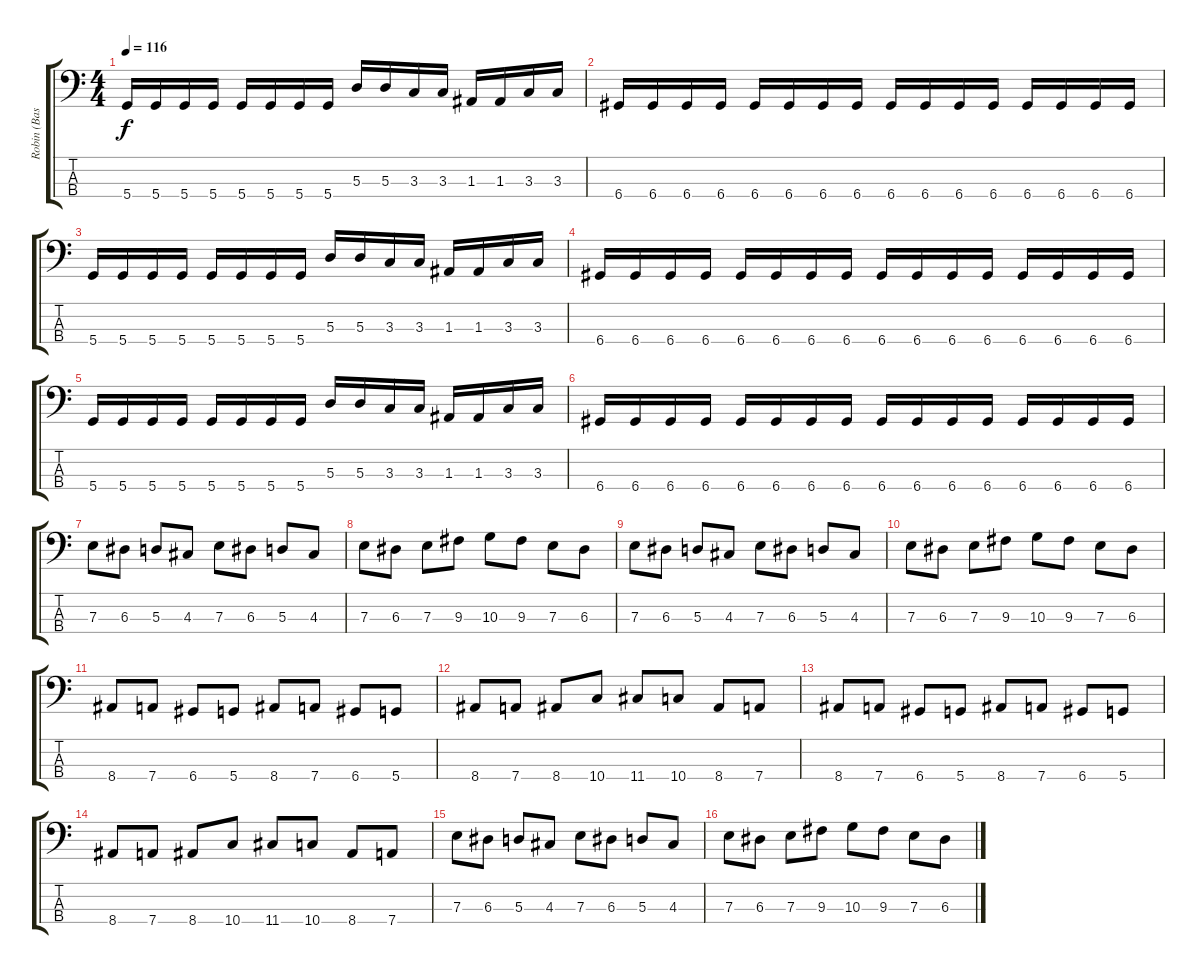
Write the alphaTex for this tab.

\track ("Robin (Bass)" "Robin (Bas") {instrument electricbassfinger}
\staff {score tabs}
\tuning (G2 D2 A1 D1) {hide}
\ts (4 4)
\tempo 116
\clef f4
\ks c
5.4.16{dy f} 5.4.16 5.4.16 5.4.16 5.4.16 5.4.16 5.4.16 5.4.16 5.3.16 5.3.16 3.3.16 3.3.16 1.3.16 1.3.16 3.3.16 3.3.16 |
6.4.16 6.4.16 6.4.16 6.4.16 6.4.16 6.4.16 6.4.16 6.4.16 6.4.16 6.4.16 6.4.16 6.4.16 6.4.16 6.4.16 6.4.16 6.4.16 |
5.4.16 5.4.16 5.4.16 5.4.16 5.4.16 5.4.16 5.4.16 5.4.16 5.3.16 5.3.16 3.3.16 3.3.16 1.3.16 1.3.16 3.3.16 3.3.16 |
6.4.16 6.4.16 6.4.16 6.4.16 6.4.16 6.4.16 6.4.16 6.4.16 6.4.16 6.4.16 6.4.16 6.4.16 6.4.16 6.4.16 6.4.16 6.4.16 |
5.4.16 5.4.16 5.4.16 5.4.16 5.4.16 5.4.16 5.4.16 5.4.16 5.3.16 5.3.16 3.3.16 3.3.16 1.3.16 1.3.16 3.3.16 3.3.16 |
6.4.16 6.4.16 6.4.16 6.4.16 6.4.16 6.4.16 6.4.16 6.4.16 6.4.16 6.4.16 6.4.16 6.4.16 6.4.16 6.4.16 6.4.16 6.4.16 |
7.3.8 6.3.8 5.3.8 4.3.8 7.3.8 6.3.8 5.3.8 4.3.8 |
7.3.8 6.3.8 7.3.8 9.3.8 10.3.8 9.3.8 7.3.8 6.3.8 |
7.3.8 6.3.8 5.3.8 4.3.8 7.3.8 6.3.8 5.3.8 4.3.8 |
7.3.8 6.3.8 7.3.8 9.3.8 10.3.8 9.3.8 7.3.8 6.3.8 |
8.4.8 7.4.8 6.4.8 5.4.8 8.4.8 7.4.8 6.4.8 5.4.8 |
8.4.8 7.4.8 8.4.8 10.4.8 11.4.8 10.4.8 8.4.8 7.4.8 |
8.4.8 7.4.8 6.4.8 5.4.8 8.4.8 7.4.8 6.4.8 5.4.8 |
8.4.8 7.4.8 8.4.8 10.4.8 11.4.8 10.4.8 8.4.8 7.4.8 |
7.3.8 6.3.8 5.3.8 4.3.8 7.3.8 6.3.8 5.3.8 4.3.8 |
7.3.8 6.3.8 7.3.8 9.3.8 10.3.8 9.3.8 7.3.8 6.3.8
